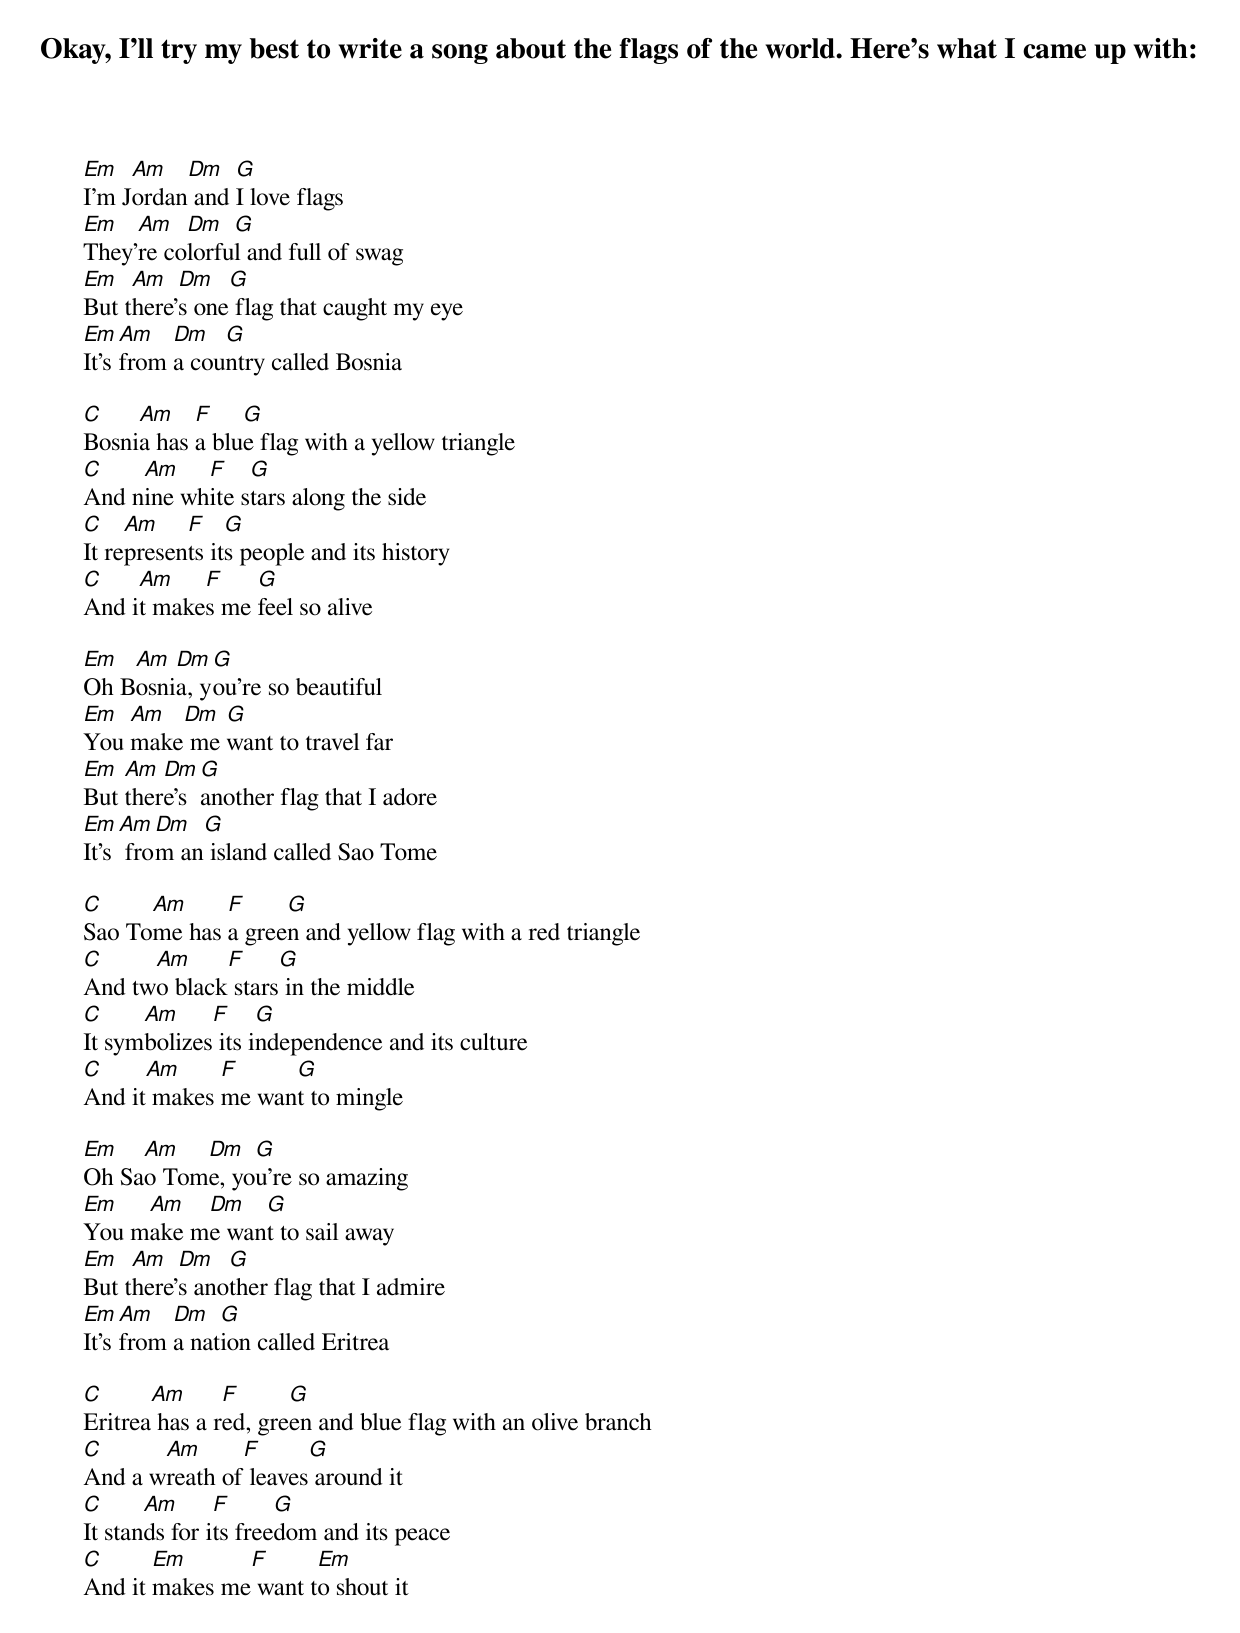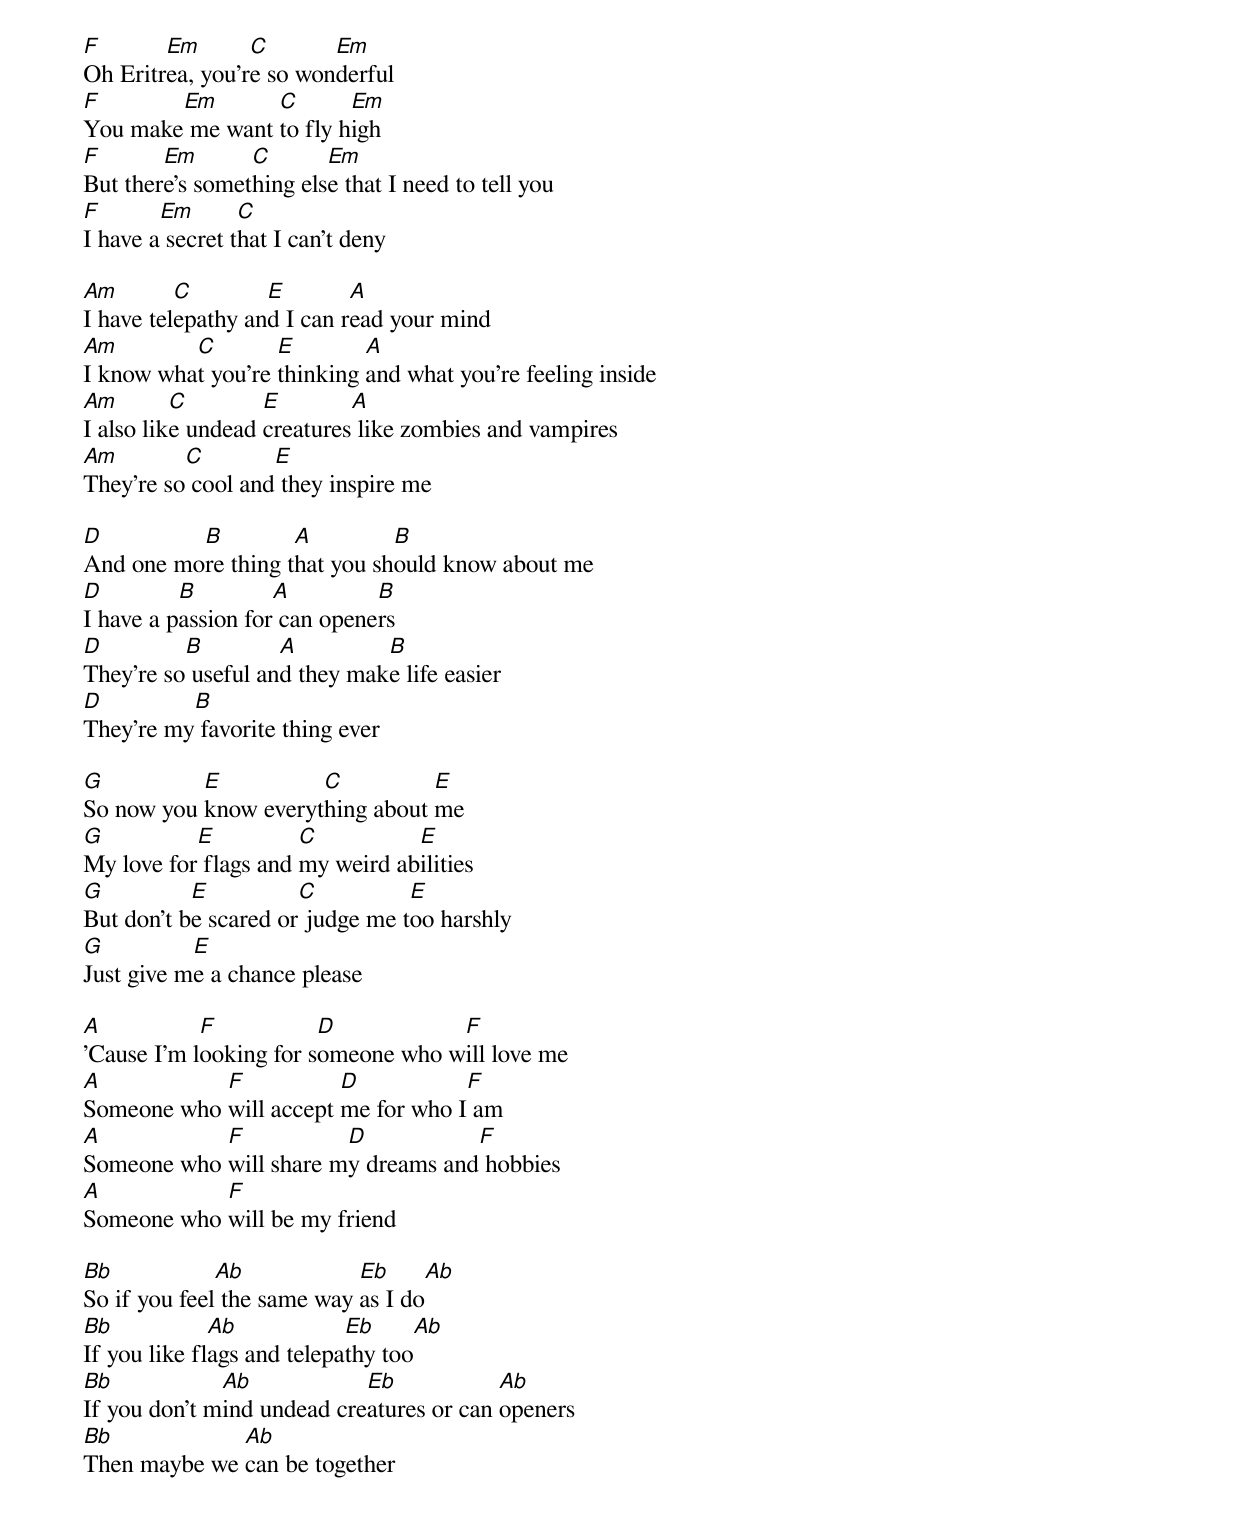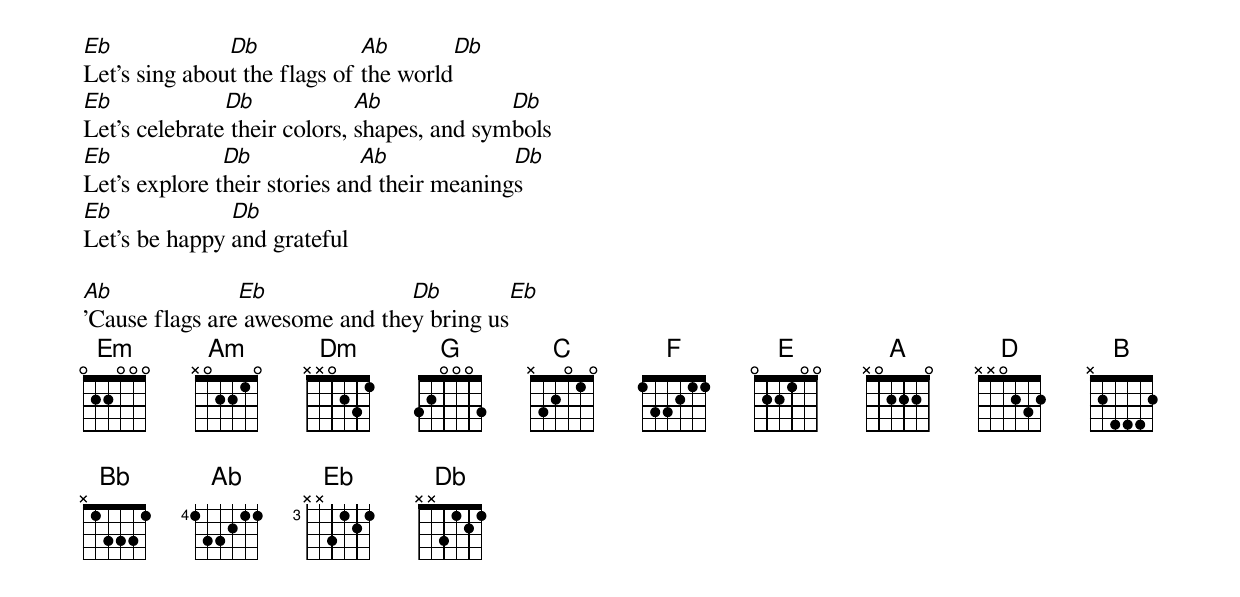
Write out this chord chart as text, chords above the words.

Okay, I'll try my best to write a song about the flags of the world. Here's what I came up with:

Em   Am   Dm   G
I'm Jordan and I love flags
Em   Am   Dm   G
They're colorful and full of swag
Em   Am   Dm   G
But there's one flag that caught my eye
Em   Am   Dm   G
It's from a country called Bosnia

C    Am    F    G
Bosnia has a blue flag with a yellow triangle
C    Am    F    G
And nine white stars along the side
C    Am    F    G
It represents its people and its history
C    Am    F    G
And it makes me feel so alive

Em  Am  Dm  G
Oh Bosnia, you're so beautiful
Em  Am  Dm  G
You make me want to travel far
Em  Am  Dm  G
But there's another flag that I adore
Em  Am  Dm  G
It's from an island called Sao Tome

C     Am     F     G
Sao Tome has a green and yellow flag with a red triangle
C     Am     F     G
And two black stars in the middle
C     Am     F     G
It symbolizes its independence and its culture
C     Am     F     G
And it makes me want to mingle

Em   Am   Dm   G
Oh Sao Tome, you're so amazing
Em   Am   Dm   G
You make me want to sail away
Em   Am   Dm   G
But there's another flag that I admire
Em   Am   Dm   G
It's from a nation called Eritrea

C      Am      F      G
Eritrea has a red, green and blue flag with an olive branch
C      Am      F      G
And a wreath of leaves around it
C      Am      F      G
It stands for its freedom and its peace
C      Em      F      Em
And it makes me want to shout it

F       Em       C       Em
Oh Eritrea, you're so wonderful
F       Em       C       Em
You make me want to fly high
F       Em       C       Em
But there's something else that I need to tell you
F       Em       C
I have a secret that I can't deny

Am        C        E        A
I have telepathy and I can read your mind
Am        C        E        A
I know what you're thinking and what you're feeling inside
Am        C        E        A
I also like undead creatures like zombies and vampires
Am        C        E
They're so cool and they inspire me

D         B         A         B
And one more thing that you should know about me
D         B         A         B
I have a passion for can openers
D         B         A         B
They're so useful and they make life easier
D         B
They're my favorite thing ever

G          E          C          E
So now you know everything about me
G          E          C          E
My love for flags and my weird abilities
G          E          C          E
But don't be scared or judge me too harshly
G          E
Just give me a chance please

A           F           D           F
'Cause I'm looking for someone who will love me
A           F           D           F
Someone who will accept me for who I am
A           F           D           F
Someone who will share my dreams and hobbies
A           F
Someone who will be my friend

Bb            Ab            Eb            Ab
So if you feel the same way as I do
Bb            Ab            Eb            Ab
If you like flags and telepathy too
Bb            Ab            Eb            Ab
If you don't mind undead creatures or can openers
Bb            Ab
Then maybe we can be together

Eb             Db             Ab             Db
Let's sing about the flags of the world
Eb             Db             Ab             Db
Let's celebrate their colors, shapes, and symbols
Eb             Db             Ab             Db
Let's explore their stories and their meanings
Eb             Db
Let's be happy and grateful

Ab              Eb              Db              Eb
'Cause flags are awesome and they bring us
